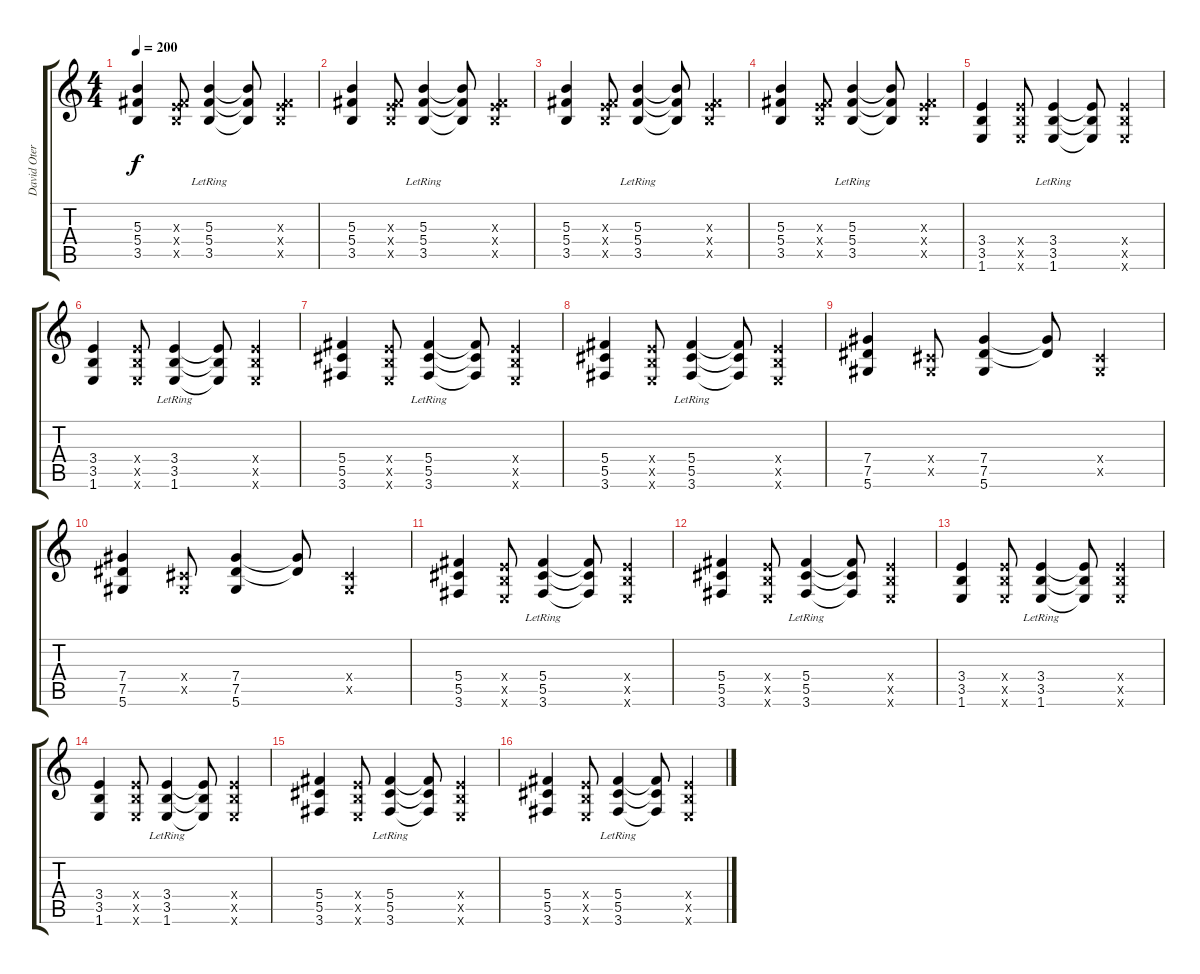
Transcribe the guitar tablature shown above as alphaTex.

\track ("David Otero" "David Oter") {instrument distortionguitar}
\staff {score tabs}
\tuning (Eb4 Bb3 Gb3 Db3 Ab2 Eb2) {hide}
\ts (4 4)
\tempo 200
\clef g2
\ks c
(5.3 5.4 3.5).4{dy f} (0.3{x} 3.4{x} 3.5{x}).8 (5.3 5.4{lr} 3.5{lr}).4 (5.3{t} 5.4{t} 3.5{t}).8 (0.3{x} 3.4{x} 3.5{x}).4 |
(5.3 5.4 3.5).4 (0.3{x} 3.4{x} 3.5{x}).8 (5.3 5.4{lr} 3.5{lr}).4 (5.3{t} 5.4{t} 3.5{t}).8 (0.3{x} 3.4{x} 3.5{x}).4 |
(5.3 5.4 3.5).4 (0.3{x} 3.4{x} 3.5{x}).8 (5.3 5.4{lr} 3.5{lr}).4 (5.3{t} 5.4{t} 3.5{t}).8 (0.3{x} 3.4{x} 3.5{x}).4 |
(5.3 5.4 3.5).4 (0.3{x} 3.4{x} 3.5{x}).8 (5.3 5.4{lr} 3.5{lr}).4 (5.3{t} 5.4{t} 3.5{t}).8 (0.3{x} 3.4{x} 3.5{x}).4 |
(3.4 3.5 1.6).4 (3.4{x} 3.5{x} 1.6{x}).8 (3.4{lr} 3.5{lr} 1.6{lr}).4 (3.4{t} 3.5{t} 1.6{t}).8 (3.4{x} 3.5{x} 1.6{x}).4 |
(3.4 3.5 1.6).4 (3.4{x} 3.5{x} 1.6{x}).8 (3.4{lr} 3.5{lr} 1.6{lr}).4 (3.4{t} 3.5{t} 1.6{t}).8 (3.4{x} 3.5{x} 1.6{x}).4 |
(5.4 5.5 3.6).4 (3.4{x} 3.5{x} 1.6{x}).8 (5.4{lr} 5.5{lr} 3.6{lr}).4 (5.4{t} 5.5{t} 3.6{t}).8 (3.4{x} 3.5{x} 1.6{x}).4 |
(5.4 5.5 3.6).4 (3.4{x} 3.5{x} 1.6{x}).8 (5.4{lr} 5.5{lr} 3.6{lr}).4 (5.4{t} 5.5{t} 3.6{t}).8 (3.4{x} 3.5{x} 1.6{x}).4 |
(7.4 7.5 5.6).4 (0.4{x} 0.5{x}).8 (7.4 7.5 5.6).4 (7.4{t} 7.5{t}).8 (0.4{x} 0.5{x}).4 |
(7.4 7.5 5.6).4 (0.4{x} 0.5{x}).8 (7.4 7.5 5.6).4 (7.4{t} 7.5{t}).8 (0.4{x} 0.5{x}).4 |
(5.4 5.5 3.6).4 (3.4{x} 3.5{x} 1.6{x}).8 (5.4{lr} 5.5{lr} 3.6{lr}).4 (5.4{t} 5.5{t} 3.6{t}).8 (3.4{x} 3.5{x} 1.6{x}).4 |
(5.4 5.5 3.6).4 (3.4{x} 3.5{x} 1.6{x}).8 (5.4{lr} 5.5{lr} 3.6{lr}).4 (5.4{t} 5.5{t} 3.6{t}).8 (3.4{x} 3.5{x} 1.6{x}).4 |
(3.4 3.5 1.6).4 (3.4{x} 3.5{x} 1.6{x}).8 (3.4{lr} 3.5{lr} 1.6{lr}).4 (3.4{t} 3.5{t} 1.6{t}).8 (3.4{x} 3.5{x} 1.6{x}).4 |
(3.4 3.5 1.6).4 (3.4{x} 3.5{x} 1.6{x}).8 (3.4{lr} 3.5{lr} 1.6{lr}).4 (3.4{t} 3.5{t} 1.6{t}).8 (3.4{x} 3.5{x} 1.6{x}).4 |
(5.4 5.5 3.6).4 (3.4{x} 3.5{x} 1.6{x}).8 (5.4{lr} 5.5{lr} 3.6{lr}).4 (5.4{t} 5.5{t} 3.6{t}).8 (3.4{x} 3.5{x} 1.6{x}).4 |
(5.4 5.5 3.6).4 (3.4{x} 3.5{x} 1.6{x}).8 (5.4{lr} 5.5{lr} 3.6{lr}).4 (5.4{t} 5.5{t} 3.6{t}).8 (3.4{x} 3.5{x} 1.6{x}).4
